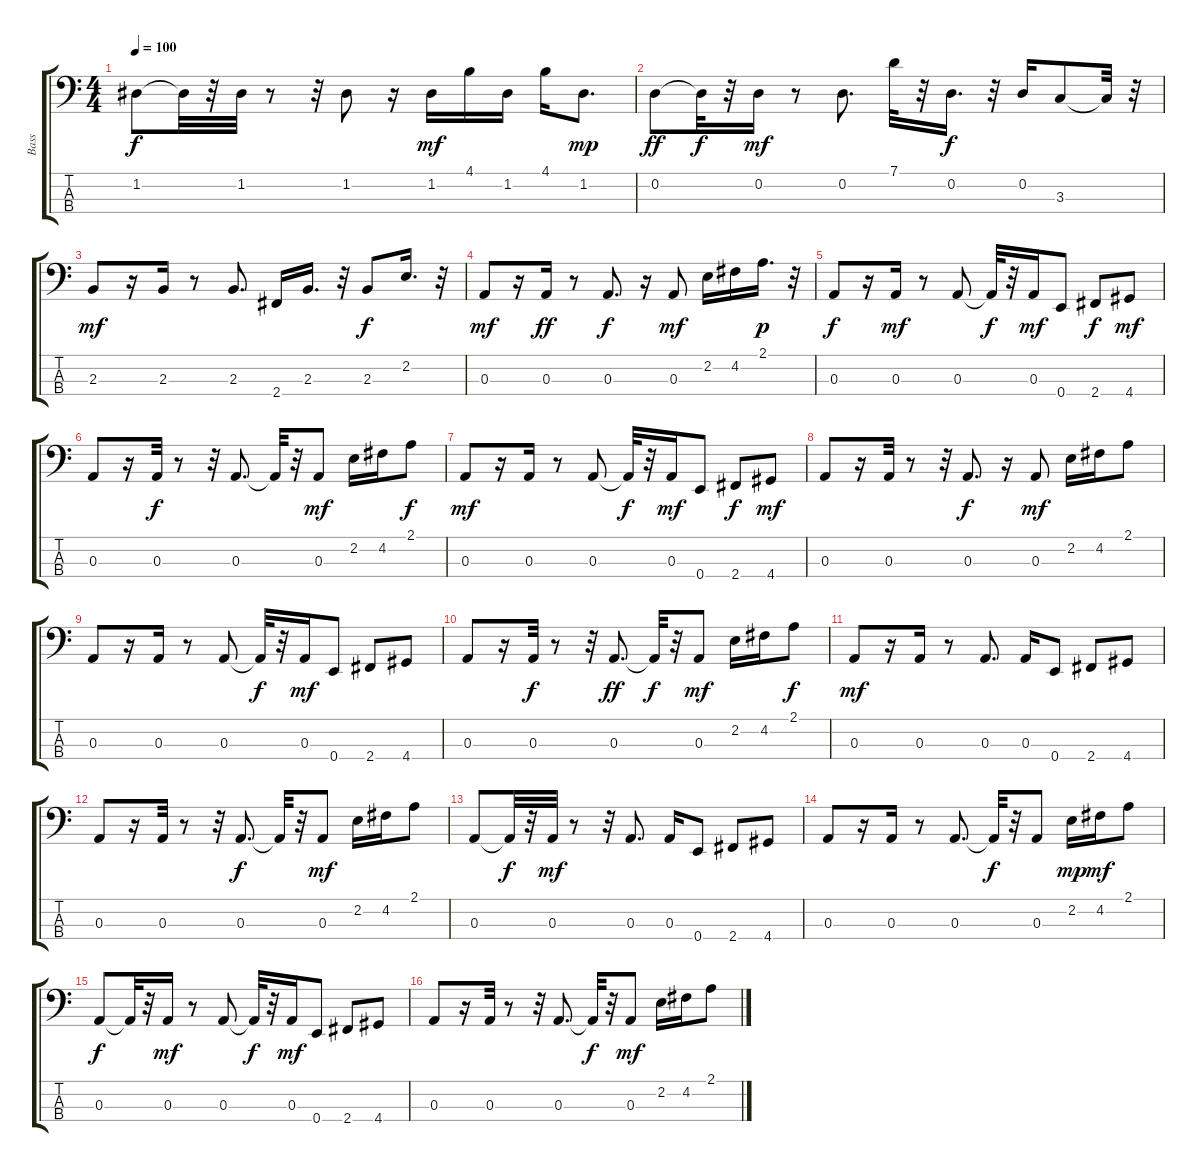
\track ("Bass" "Bass") {instrument electricbassfinger}
\staff {score tabs}
\tuning (G2 D2 A1 E1) {hide}
\ts (4 4)
\tempo 100
\clef f4
\ks c
1.2.8{dy f} 1.2{t}.32 r.32 1.2.32 r.8 r.32 1.2.8 r.16 1.2.16{dy mf} 4.1.16 1.2.16 4.1.16 1.2.8{d dy mp} |
0.2.8{dy ff} 0.2{t}.32{dy f} r.32 0.2.16{dy mf} r.8 0.2.8{d} 7.1.32 r.32 0.2.16{d dy f} r.32 0.2.16 3.3.8 3.3{t}.32 r.32 |
2.3.8{dy mf} r.16 2.3.16 r.8 2.3.8{d} 2.4.16 2.3.16{d} r.32 2.3.8{dy f} 2.2.16{d} r.32 |
0.3.8{dy mf} r.16 0.3.16{dy ff} r.8 0.3.8{d dy f} r.16 0.3.8{dy mf} 2.2.16 4.2.16 2.1.16{d dy p} r.32 |
0.3.8{dy f} r.16 0.3.16{dy mf} r.8 0.3.8 0.3{t}.32{dy f} r.32 0.3.16{dy mf} 0.4.8 2.4.8{dy f} 4.4.8{dy mf} |
0.3.8 r.16 0.3.32{dy f} r.8 r.32 0.3.8{d} 0.3{t}.32 r.32 0.3.8{dy mf} 2.2.16 4.2.16 2.1.8{dy f} |
0.3.8{dy mf} r.16 0.3.16 r.8 0.3.8 0.3{t}.32{dy f} r.32 0.3.16{dy mf} 0.4.8 2.4.8{dy f} 4.4.8{dy mf} |
0.3.8 r.16 0.3.32 r.8 r.32 0.3.8{d dy f} r.16 0.3.8{dy mf} 2.2.16 4.2.16 2.1.8 |
0.3.8 r.16 0.3.16 r.8 0.3.8 0.3{t}.32{dy f} r.32 0.3.16{dy mf} 0.4.8 2.4.8 4.4.8 |
0.3.8 r.16 0.3.32{dy f} r.8 r.32 0.3.8{d dy ff} 0.3{t}.32{dy f} r.32 0.3.8{dy mf} 2.2.16 4.2.16 2.1.8{dy f} |
0.3.8{dy mf} r.16 0.3.16 r.8 0.3.8{d} 0.3.16 0.4.8 2.4.8 4.4.8 |
0.3.8 r.16 0.3.32 r.8 r.32 0.3.8{d dy f} 0.3{t}.32 r.32 0.3.8{dy mf} 2.2.16 4.2.16 2.1.8 |
0.3.8 0.3{t}.32{dy f} r.32 0.3.32{dy mf} r.8 r.32 0.3.8{d} 0.3.16 0.4.8 2.4.8 4.4.8 |
0.3.8 r.16 0.3.16 r.8 0.3.8{d} 0.3{t}.32{dy f} r.32 0.3.8 2.2.16{dy mp} 4.2.16{dy mf} 2.1.8 |
0.3.8{dy f} 0.3{t}.32 r.32 0.3.16{dy mf} r.8 0.3.8 0.3{t}.32{dy f} r.32 0.3.16{dy mf} 0.4.8 2.4.8 4.4.8 |
0.3.8 r.16 0.3.32 r.8 r.32 0.3.8{d} 0.3{t}.32{dy f} r.32 0.3.8{dy mf} 2.2.16 4.2.16 2.1.8
